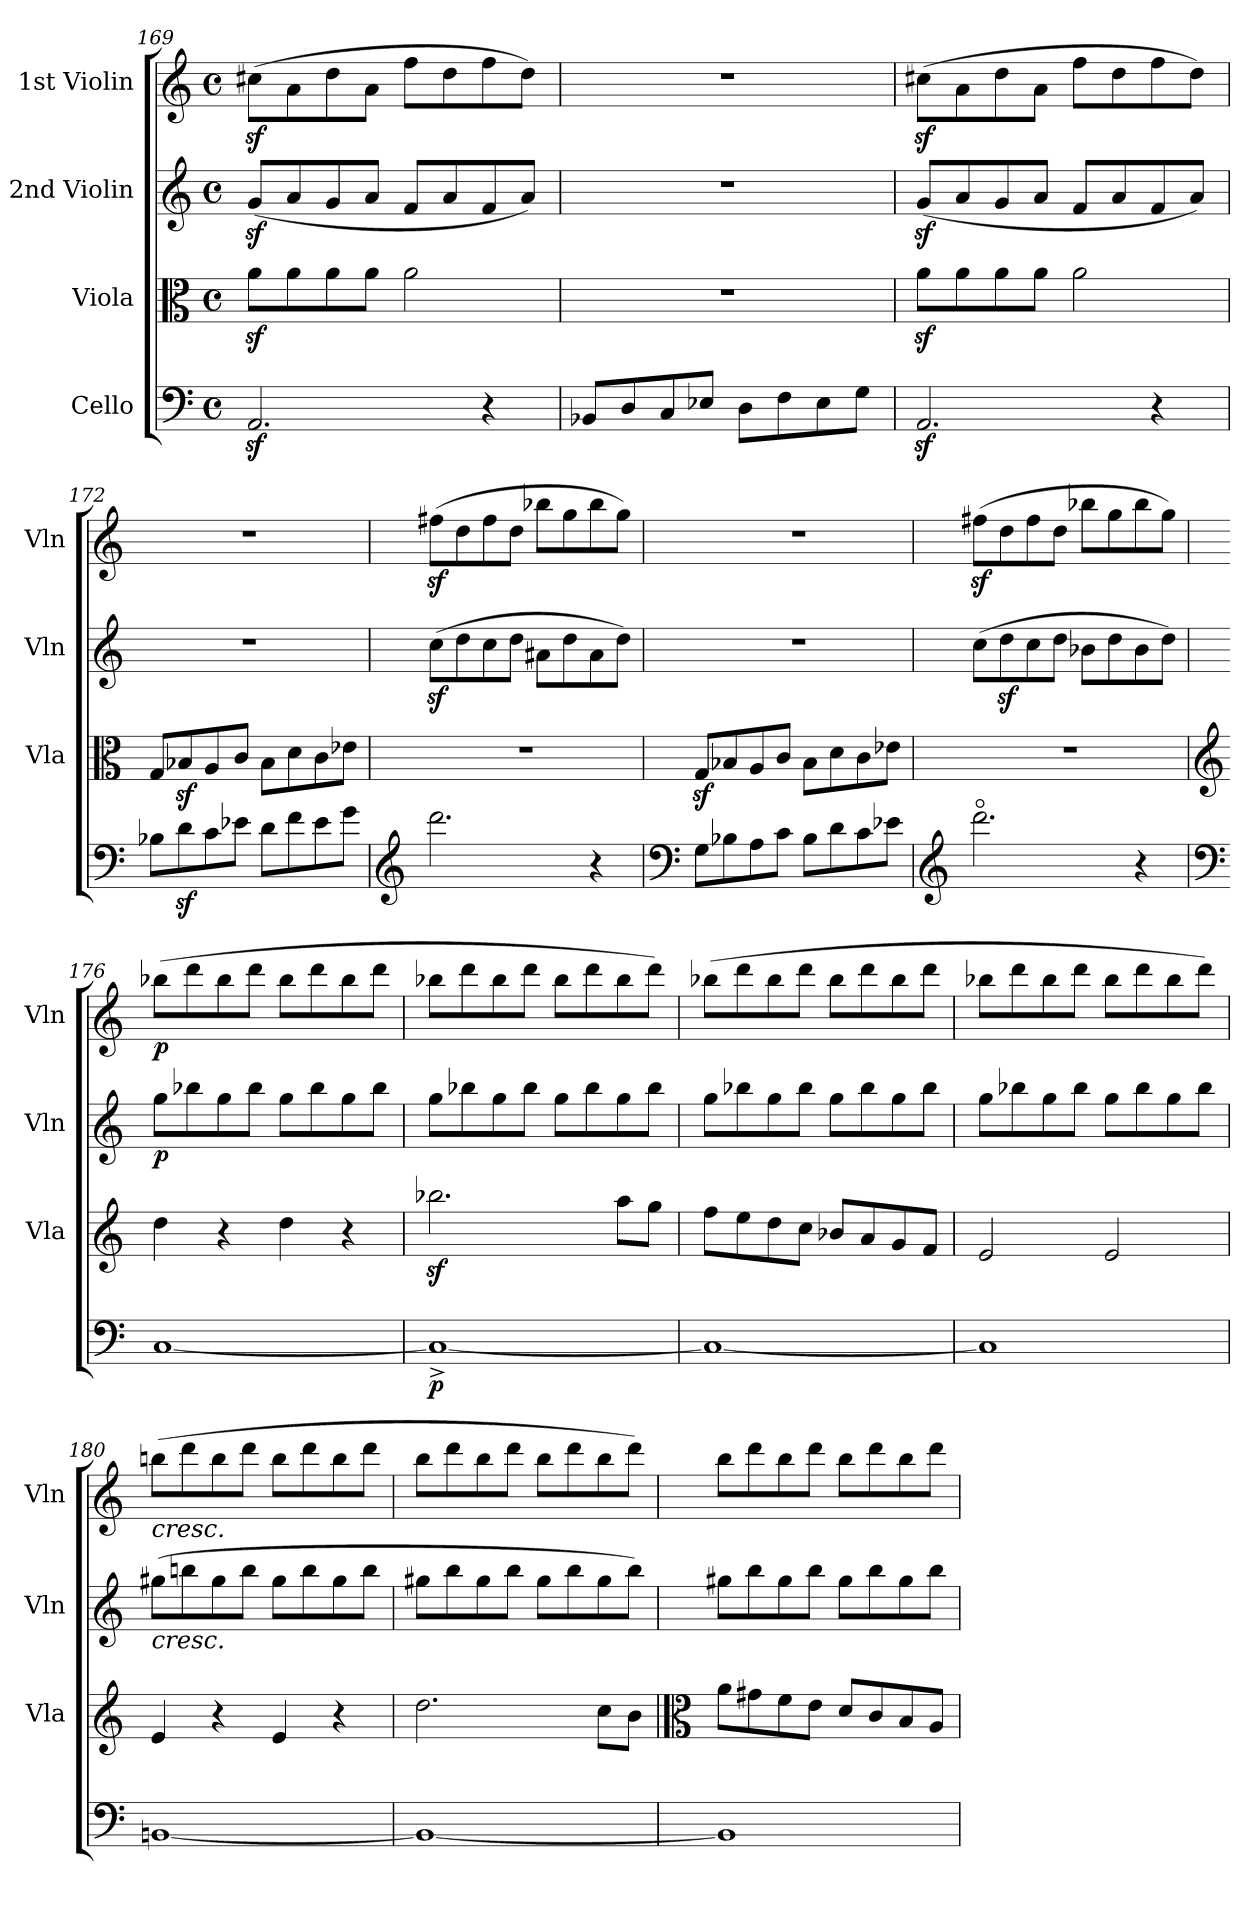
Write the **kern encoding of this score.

**kern	**dynam	**kern	**kern	**dynam	**kern	**dynam
*part4	*part4	*part3	*part2	*part2	*part1	*part1
*staff4	*staff4	*staff3	*staff2	*staff2	*staff1	*staff1
*I"Cello	*	*I"Viola	*I"2nd Violin	*	*I"1st Violin	*
*	*	*I'Vla	*I'Vln	*	*I'Vln	*
*clefF4	*	*clefC3	*clefG2	*	*clefG2	*
*k[]	*	*k[]	*k[]	*	*k[]	*
*C:	*	*C:	*C:	*	*C:	*
*M4/4	*	*M4/4	*M4/4	*	*M4/4	*
*met(c)	*	*met(c)	*met(c)	*	*met(c)	*
=169	=169	=169	=169	=169	=169	=169
2.AAz</	.	8az<\L	(8gz</L	.	(8cc#Xz<\L	.
.	.	8a\	8a/	.	8a\	.
.	.	8a\	8g/	.	8dd\	.
.	.	8a\J	8a/J	.	8a\J	.
.	.	2a\	8f/L	.	8ff\L	.
.	.	.	8a/	.	8dd\	.
4r	.	.	8f/	.	8ff\	.
.	.	.	8a/J)	.	8dd\J)	.
=170	=170	=170	=170	=170	=170	=170
8BB-X/L	.	1r	1r	.	1r	.
8D/	.	.	.	.	.	.
8C/	.	.	.	.	.	.
8E-X/J	.	.	.	.	.	.
8D\L	.	.	.	.	.	.
8F\	.	.	.	.	.	.
8E-\	.	.	.	.	.	.
8G\J	.	.	.	.	.	.
=171	=171	=171	=171	=171	=171	=171
2.AAz</	.	8az<\L	(8gz</L	.	(8cc#Xz<\L	.
.	.	8a\	8a/	.	8a\	.
.	.	8a\	8g/	.	8dd\	.
.	.	8a\J	8a/J	.	8a\J	.
.	.	2a\	8f/L	.	8ff\L	.
.	.	.	8a/	.	8dd\	.
4r	.	.	8f/	.	8ff\	.
.	.	.	8a/J)	.	8dd\J)	.
=172	=172	=172	=172	=172	=172	=172
8B-X\L	.	8G/L	1r	.	1r	.
8dz<\	.	8B-Xz</	.	.	.	.
8c\	.	8A/	.	.	.	.
8e-X\J	.	8c/J	.	.	.	.
8d\L	.	8B-\L	.	.	.	.
8f\	.	8d\	.	.	.	.
8e-\	.	8c\	.	.	.	.
8g\J	.	8e-X\J	.	.	.	.
!!LO:LB:g=z
=173	=173	=173	=173	=173	=173	=173
*clefG2	*	*	*	*	*	*
2.ddd\	.	1r	(8ccz<\L	.	(8ff#Xz<\L	.
.	.	.	8dd\	.	8dd\	.
.	.	.	8cc\	.	8ff#\	.
.	.	.	8dd\J	.	8dd\J	.
.	.	.	8a#X\L	.	8bb-X\L	.
.	.	.	8dd\	.	8gg\	.
4r	.	.	8a#\	.	8bb-\	.
.	.	.	8dd\J)	.	8gg\J)	.
=174	=174	=174	=174	=174	=174	=174
*clefF4	*	*	*	*	*	*
8G\L	.	8Gz</L	1r	.	1r	.
8B-X\	.	8B-X/	.	.	.	.
8A\	.	8A/	.	.	.	.
8c\J	.	8c/J	.	.	.	.
8B-\L	.	8B-\L	.	.	.	.
8d\	.	8d\	.	.	.	.
8c\	.	8c\	.	.	.	.
8e-X\J	.	8e-X\J	.	.	.	.
=175	=175	=175	=175	=175	=175	=175
*clefG2	*	*	*	*	*	*
2.dddo\	.	1r	(8cc\L	.	(8ff#Xz<\L	.
.	.	.	8ddz<\	.	8dd\	.
.	.	.	8cc\	.	8ff#\	.
.	.	.	8dd\J	.	8dd\J	.
.	.	.	8b-X\L	.	8bb-X\L	.
.	.	.	8dd\	.	8gg\	.
4r	.	.	8b-\	.	8bb-\	.
.	.	.	8dd\J)	.	8gg\J)	.
=176	=176	=176	=176	=176	=176	=176
*clefF4	*	*clefG2	*	*	*	*
!	!	!	!	!LO:DY:b	!	!LO:DY:b
[1C	.	4dd\	8gg\L	p	(8bb-X\L	p
.	.	.	8bb-X\	.	8ddd\	.
.	.	4r	8gg\	.	8bb-\	.
.	.	.	8bb-\J	.	8ddd\J	.
.	.	4dd\	8gg\L	.	8bb-\L	.
.	.	.	8bb-\	.	8ddd\	.
.	.	4r	8gg\	.	8bb-\	.
.	.	.	8bb-\J	.	8ddd\J	.
=177	=177	=177	=177	=177	=177	=177
!	!LO:DY:b	!	!	!	!	!
1C^_	p	2.bb-Xz<\	8gg\L	.	8bb-X\L	.
.	.	.	8bb-X\	.	8ddd\	.
.	.	.	8gg\	.	8bb-\	.
.	.	.	8bb-\J	.	8ddd\J	.
.	.	.	8gg\L	.	8bb-\L	.
.	.	.	8bb-\	.	8ddd\	.
.	.	8aa\L	8gg\	.	8bb-\	.
.	.	8gg\J	8bb-\J	.	8ddd\J)	.
=178	=178	=178	=178	=178	=178	=178
1C_	.	8ff\L	8gg\L	.	(8bb-X\L	.
.	.	8ee\	8bb-X\	.	8ddd\	.
.	.	8dd\	8gg\	.	8bb-\	.
.	.	8cc\J	8bb-\J	.	8ddd\J	.
.	.	8b-X/L	8gg\L	.	8bb-\L	.
.	.	8a/	8bb-\	.	8ddd\	.
.	.	8g/	8gg\	.	8bb-\	.
.	.	8f/J	8bb-\J	.	8ddd\J	.
=179	=179	=179	=179	=179	=179	=179
1C]	.	2e/	8gg\L	.	8bb-X\L	.
.	.	.	8bb-X\	.	8ddd\	.
.	.	.	8gg\	.	8bb-\	.
.	.	.	8bb-\J	.	8ddd\J	.
.	.	2e/	8gg\L	.	8bb-\L	.
.	.	.	8bb-\	.	8ddd\	.
.	.	.	8gg\	.	8bb-\	.
.	.	.	8bb-\J	.	8ddd\J)	.
=180	=180	=180	=180	=180	=180	=180
!	!	!	!	!	!LO:TX:b:i:t=cresc.	!
!	!	!	!LO:TX:b:i:t=cresc.	!	!	!
[1BBn	.	4e/	(8gg#X\L	.	(8bbn\L	.
.	.	.	8bbn\	.	8ddd\	.
.	.	4r	8gg#\	.	8bb\	.
.	.	.	8bb\J	.	8ddd\J	.
.	.	4e/	8gg#\L	.	8bb\L	.
.	.	.	8bb\	.	8ddd\	.
.	.	4r	8gg#\	.	8bb\	.
.	.	.	8bb\J	.	8ddd\J	.
!!LO:LB:g=z
=181	=181	=181	=181	=181	=181	=181
1BB_	.	2.dd\	8gg#X\L	.	8bb\L	.
.	.	.	8bb\	.	8ddd\	.
.	.	.	8gg#\	.	8bb\	.
.	.	.	8bb\J	.	8ddd\J	.
.	.	.	8gg#\L	.	8bb\L	.
.	.	.	8bb\	.	8ddd\	.
.	.	8cc\L	8gg#\	.	8bb\	.
.	.	8b\J	8bb\J)	.	8ddd\J)	.
=182	=182	=182	=182	=182	=182	=182
*	*	*clefC3	*	*	*	*
1BB]	.	8a\L	8gg#X\L	.	8bb\L	.
.	.	8g#X\	8bb\	.	8ddd\	.
.	.	8f\	8gg#\	.	8bb\	.
.	.	8e\J	8bb\J	.	8ddd\J	.
.	.	8d/L	8gg#\L	.	8bb\L	.
.	.	8c/	8bb\	.	8ddd\	.
.	.	8B/	8gg#\	.	8bb\	.
.	.	8A/J	8bb\J	.	8ddd\J	.
=	=	=	=	=	=	=
*-	*-	*-	*-	*-	*-	*-
